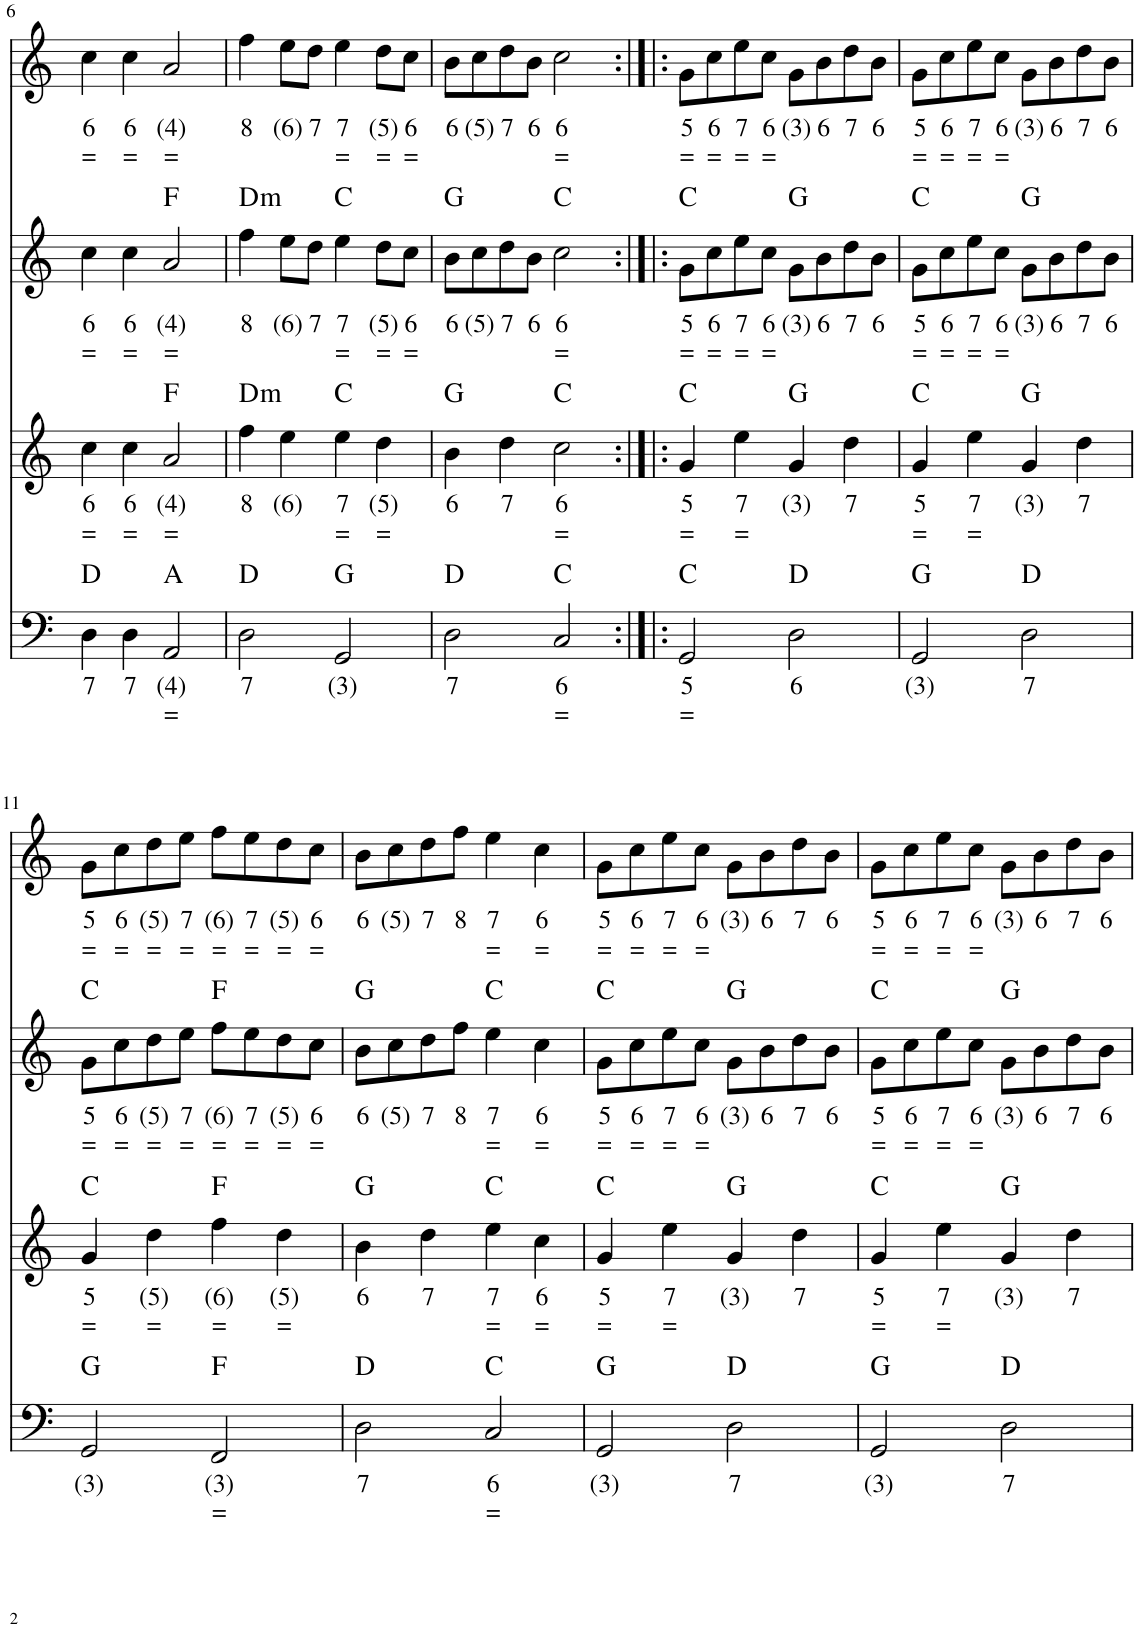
**kern	**text	**text	**kern	**text	**text	**kern	**text	**text	**harte	**kern	**text	**text
*part4	*part4	*part4	*part3	*part3	*part3	*part2	*part2	*part2	*part2	*part1	*part1	*part1
*staff4	*staff4	*staff4	*staff3	*staff3	*staff3	*staff2	*staff2	*staff2	*	*staff1	*staff1	*staff1
*I"Stem	*	*	*I"Stem	*	*	*I"Stem	*	*	*	*I"Piano	*	*
!!LO:PB:g=z
*clefF4	*	*	*clefG2	*	*	*clefG2	*	*	*	*clefG2	*	*
*k[]	*	*	*k[]	*	*	*k[]	*	*	*	*k[]	*	*
*M4/4	*	*	*M4/4	*	*	*M4/4	*	*	*	*M4/4	*	*
=6	=6	=6	=6	=6	=6	=6	=6	=6	=6	=6	=6	=6
!	!LO:LY:b	!	!	!LO:LY:b	!LO:LY:b	!	!LO:LY:b	!LO:LY:b	!	!	!LO:LY:b	!LO:LY:b
4D\	7	.	4cc\	6	=	4cc\	6	=	.	4cc\	6	=
!	!LO:LY:b	!	!	!LO:LY:b	!LO:LY:b	!	!LO:LY:b	!LO:LY:b	!	!	!LO:LY:b	!LO:LY:b
4D\	7	.	4cc\	6	=	4cc\	6	=	.	4cc\	6	=
!	!LO:LY:b	!LO:LY:b	!	!LO:LY:b	!LO:LY:b	!	!LO:LY:b	!LO:LY:b	!	!	!LO:LY:b	!LO:LY:b
2AA/	(4)	=	2a/	(4)	=	2a/	(4)	=	F:maj	2a/	(4)	=
=7	=7	=7	=7	=7	=7	=7	=7	=7	=7	=7	=7	=7
!	!LO:LY:b	!	!	!LO:LY:b	!	!	!LO:LY:b	!	!LO:H:kt=m	!	!LO:LY:b	!
2D\	7	.	4ff\	8	.	4ff\	8	.	D:min	4ff\	8	.
!	!	!	!	!LO:LY:b	!	!	!LO:LY:b	!	!	!	!LO:LY:b	!
.	.	.	4ee\	(6)	.	8ee\L	(6)	.	.	8ee\L	(6)	.
!	!	!	!	!	!	!	!LO:LY:b	!	!	!	!LO:LY:b	!
.	.	.	.	.	.	8dd\J	7	.	.	8dd\J	7	.
!	!LO:LY:b	!	!	!LO:LY:b	!LO:LY:b	!	!LO:LY:b	!LO:LY:b	!	!	!LO:LY:b	!LO:LY:b
2GG/	(3)	.	4ee\	7	=	4ee\	7	=	C:maj	4ee\	7	=
!	!	!	!	!LO:LY:b	!LO:LY:b	!	!LO:LY:b	!LO:LY:b	!	!	!LO:LY:b	!LO:LY:b
.	.	.	4dd\	(5)	=	8dd\L	(5)	=	.	8dd\L	(5)	=
!	!	!	!	!	!	!	!LO:LY:b	!LO:LY:b	!	!	!LO:LY:b	!LO:LY:b
.	.	.	.	.	.	8cc\J	6	=	.	8cc\J	6	=
=8	=8	=8	=8	=8	=8	=8	=8	=8	=8	=8	=8	=8
!	!LO:LY:b	!	!	!LO:LY:b	!	!	!LO:LY:b	!	!	!	!LO:LY:b	!
2D\	7	.	4b\	6	.	8b\L	6	.	G:maj	8b\L	6	.
!	!	!	!	!	!	!	!LO:LY:b	!	!	!	!LO:LY:b	!
.	.	.	.	.	.	8cc\	(5)	.	.	8cc\	(5)	.
!	!	!	!	!LO:LY:b	!	!	!LO:LY:b	!	!	!	!LO:LY:b	!
.	.	.	4dd\	7	.	8dd\	7	.	.	8dd\	7	.
!	!	!	!	!	!	!	!LO:LY:b	!	!	!	!LO:LY:b	!
.	.	.	.	.	.	8b\J	6	.	.	8b\J	6	.
!	!LO:LY:b	!LO:LY:b	!	!LO:LY:b	!LO:LY:b	!	!LO:LY:b	!LO:LY:b	!	!	!LO:LY:b	!LO:LY:b
2C/	6	=	2cc\	6	=	2cc\	6	=	C:maj	2cc\	6	=
=9:|!|:	=9:|!|:	=9:|!|:	=9:|!|:	=9:|!|:	=9:|!|:	=9:|!|:	=9:|!|:	=9:|!|:	=9:|!|:	=9:|!|:	=9:|!|:	=9:|!|:
!	!LO:LY:b	!LO:LY:b	!	!LO:LY:b	!LO:LY:b	!	!LO:LY:b	!LO:LY:b	!	!	!LO:LY:b	!LO:LY:b
2GG/	5	=	4g/	5	=	8g\L	5	=	C:maj	8g\L	5	=
!	!	!	!	!	!	!	!LO:LY:b	!LO:LY:b	!	!	!LO:LY:b	!LO:LY:b
.	.	.	.	.	.	8cc\	6	=	.	8cc\	6	=
!	!	!	!	!LO:LY:b	!LO:LY:b	!	!LO:LY:b	!LO:LY:b	!	!	!LO:LY:b	!LO:LY:b
.	.	.	4ee\	7	=	8ee\	7	=	.	8ee\	7	=
!	!	!	!	!	!	!	!LO:LY:b	!LO:LY:b	!	!	!LO:LY:b	!LO:LY:b
.	.	.	.	.	.	8cc\J	6	=	.	8cc\J	6	=
!	!LO:LY:b	!	!	!LO:LY:b	!	!	!LO:LY:b	!	!	!	!LO:LY:b	!
2D\	6	.	4g/	(3)	.	8g\L	(3)	.	G:maj	8g\L	(3)	.
!	!	!	!	!	!	!	!LO:LY:b	!	!	!	!LO:LY:b	!
.	.	.	.	.	.	8b\	6	.	.	8b\	6	.
!	!	!	!	!LO:LY:b	!	!	!LO:LY:b	!	!	!	!LO:LY:b	!
.	.	.	4dd\	7	.	8dd\	7	.	.	8dd\	7	.
!	!	!	!	!	!	!	!LO:LY:b	!	!	!	!LO:LY:b	!
.	.	.	.	.	.	8b\J	6	.	.	8b\J	6	.
=10	=10	=10	=10	=10	=10	=10	=10	=10	=10	=10	=10	=10
!	!LO:LY:b	!	!	!LO:LY:b	!LO:LY:b	!	!LO:LY:b	!LO:LY:b	!	!	!LO:LY:b	!LO:LY:b
2GG/	(3)	.	4g/	5	=	8g\L	5	=	C:maj	8g\L	5	=
!	!	!	!	!	!	!	!LO:LY:b	!LO:LY:b	!	!	!LO:LY:b	!LO:LY:b
.	.	.	.	.	.	8cc\	6	=	.	8cc\	6	=
!	!	!	!	!LO:LY:b	!LO:LY:b	!	!LO:LY:b	!LO:LY:b	!	!	!LO:LY:b	!LO:LY:b
.	.	.	4ee\	7	=	8ee\	7	=	.	8ee\	7	=
!	!	!	!	!	!	!	!LO:LY:b	!LO:LY:b	!	!	!LO:LY:b	!LO:LY:b
.	.	.	.	.	.	8cc\J	6	=	.	8cc\J	6	=
!	!LO:LY:b	!	!	!LO:LY:b	!	!	!LO:LY:b	!	!	!	!LO:LY:b	!
2D\	7	.	4g/	(3)	.	8g\L	(3)	.	G:maj	8g\L	(3)	.
!	!	!	!	!	!	!	!LO:LY:b	!	!	!	!LO:LY:b	!
.	.	.	.	.	.	8b\	6	.	.	8b\	6	.
!	!	!	!	!LO:LY:b	!	!	!LO:LY:b	!	!	!	!LO:LY:b	!
.	.	.	4dd\	7	.	8dd\	7	.	.	8dd\	7	.
!	!	!	!	!	!	!	!LO:LY:b	!	!	!	!LO:LY:b	!
.	.	.	.	.	.	8b\J	6	.	.	8b\J	6	.
!!LO:LB:g=z
=11	=11	=11	=11	=11	=11	=11	=11	=11	=11	=11	=11	=11
!	!LO:LY:b	!	!	!LO:LY:b	!LO:LY:b	!	!LO:LY:b	!LO:LY:b	!	!	!LO:LY:b	!LO:LY:b
2GG/	(3)	.	4g/	5	=	8g\L	5	=	C:maj	8g\L	5	=
!	!	!	!	!	!	!	!LO:LY:b	!LO:LY:b	!	!	!LO:LY:b	!LO:LY:b
.	.	.	.	.	.	8cc\	6	=	.	8cc\	6	=
!	!	!	!	!LO:LY:b	!LO:LY:b	!	!LO:LY:b	!LO:LY:b	!	!	!LO:LY:b	!LO:LY:b
.	.	.	4dd\	(5)	=	8dd\	(5)	=	.	8dd\	(5)	=
!	!	!	!	!	!	!	!LO:LY:b	!LO:LY:b	!	!	!LO:LY:b	!LO:LY:b
.	.	.	.	.	.	8ee\J	7	=	.	8ee\J	7	=
!	!LO:LY:b	!LO:LY:b	!	!LO:LY:b	!LO:LY:b	!	!LO:LY:b	!LO:LY:b	!	!	!LO:LY:b	!LO:LY:b
2FF/	(3)	=	4ff\	(6)	=	8ff\L	(6)	=	F:maj	8ff\L	(6)	=
!	!	!	!	!	!	!	!LO:LY:b	!LO:LY:b	!	!	!LO:LY:b	!LO:LY:b
.	.	.	.	.	.	8ee\	7	=	.	8ee\	7	=
!	!	!	!	!LO:LY:b	!LO:LY:b	!	!LO:LY:b	!LO:LY:b	!	!	!LO:LY:b	!LO:LY:b
.	.	.	4dd\	(5)	=	8dd\	(5)	=	.	8dd\	(5)	=
!	!	!	!	!	!	!	!LO:LY:b	!LO:LY:b	!	!	!LO:LY:b	!LO:LY:b
.	.	.	.	.	.	8cc\J	6	=	.	8cc\J	6	=
=12	=12	=12	=12	=12	=12	=12	=12	=12	=12	=12	=12	=12
!	!LO:LY:b	!	!	!LO:LY:b	!	!	!LO:LY:b	!	!	!	!LO:LY:b	!
2D\	7	.	4b\	6	.	8b\L	6	.	G:maj	8b\L	6	.
!	!	!	!	!	!	!	!LO:LY:b	!	!	!	!LO:LY:b	!
.	.	.	.	.	.	8cc\	(5)	.	.	8cc\	(5)	.
!	!	!	!	!LO:LY:b	!	!	!LO:LY:b	!	!	!	!LO:LY:b	!
.	.	.	4dd\	7	.	8dd\	7	.	.	8dd\	7	.
!	!	!	!	!	!	!	!LO:LY:b	!	!	!	!LO:LY:b	!
.	.	.	.	.	.	8ff\J	8	.	.	8ff\J	8	.
!	!LO:LY:b	!LO:LY:b	!	!LO:LY:b	!LO:LY:b	!	!LO:LY:b	!LO:LY:b	!	!	!LO:LY:b	!LO:LY:b
2C/	6	=	4ee\	7	=	4ee\	7	=	C:maj	4ee\	7	=
!	!	!	!	!LO:LY:b	!LO:LY:b	!	!LO:LY:b	!LO:LY:b	!	!	!LO:LY:b	!LO:LY:b
.	.	.	4cc\	6	=	4cc\	6	=	.	4cc\	6	=
=13	=13	=13	=13	=13	=13	=13	=13	=13	=13	=13	=13	=13
!	!LO:LY:b	!	!	!LO:LY:b	!LO:LY:b	!	!LO:LY:b	!LO:LY:b	!	!	!LO:LY:b	!LO:LY:b
2GG/	(3)	.	4g/	5	=	8g\L	5	=	C:maj	8g\L	5	=
!	!	!	!	!	!	!	!LO:LY:b	!LO:LY:b	!	!	!LO:LY:b	!LO:LY:b
.	.	.	.	.	.	8cc\	6	=	.	8cc\	6	=
!	!	!	!	!LO:LY:b	!LO:LY:b	!	!LO:LY:b	!LO:LY:b	!	!	!LO:LY:b	!LO:LY:b
.	.	.	4ee\	7	=	8ee\	7	=	.	8ee\	7	=
!	!	!	!	!	!	!	!LO:LY:b	!LO:LY:b	!	!	!LO:LY:b	!LO:LY:b
.	.	.	.	.	.	8cc\J	6	=	.	8cc\J	6	=
!	!LO:LY:b	!	!	!LO:LY:b	!	!	!LO:LY:b	!	!	!	!LO:LY:b	!
2D\	7	.	4g/	(3)	.	8g\L	(3)	.	G:maj	8g\L	(3)	.
!	!	!	!	!	!	!	!LO:LY:b	!	!	!	!LO:LY:b	!
.	.	.	.	.	.	8b\	6	.	.	8b\	6	.
!	!	!	!	!LO:LY:b	!	!	!LO:LY:b	!	!	!	!LO:LY:b	!
.	.	.	4dd\	7	.	8dd\	7	.	.	8dd\	7	.
!	!	!	!	!	!	!	!LO:LY:b	!	!	!	!LO:LY:b	!
.	.	.	.	.	.	8b\J	6	.	.	8b\J	6	.
=14	=14	=14	=14	=14	=14	=14	=14	=14	=14	=14	=14	=14
!	!LO:LY:b	!	!	!LO:LY:b	!LO:LY:b	!	!LO:LY:b	!LO:LY:b	!	!	!LO:LY:b	!LO:LY:b
2GG/	(3)	.	4g/	5	=	8g\L	5	=	C:maj	8g\L	5	=
!	!	!	!	!	!	!	!LO:LY:b	!LO:LY:b	!	!	!LO:LY:b	!LO:LY:b
.	.	.	.	.	.	8cc\	6	=	.	8cc\	6	=
!	!	!	!	!LO:LY:b	!LO:LY:b	!	!LO:LY:b	!LO:LY:b	!	!	!LO:LY:b	!LO:LY:b
.	.	.	4ee\	7	=	8ee\	7	=	.	8ee\	7	=
!	!	!	!	!	!	!	!LO:LY:b	!LO:LY:b	!	!	!LO:LY:b	!LO:LY:b
.	.	.	.	.	.	8cc\J	6	=	.	8cc\J	6	=
!	!LO:LY:b	!	!	!LO:LY:b	!	!	!LO:LY:b	!	!	!	!LO:LY:b	!
2D\	7	.	4g/	(3)	.	8g\L	(3)	.	G:maj	8g\L	(3)	.
!	!	!	!	!	!	!	!LO:LY:b	!	!	!	!LO:LY:b	!
.	.	.	.	.	.	8b\	6	.	.	8b\	6	.
!	!	!	!	!LO:LY:b	!	!	!LO:LY:b	!	!	!	!LO:LY:b	!
.	.	.	4dd\	7	.	8dd\	7	.	.	8dd\	7	.
!	!	!	!	!	!	!	!LO:LY:b	!	!	!	!LO:LY:b	!
.	.	.	.	.	.	8b\J	6	.	.	8b\J	6	.
=	=	=	=	=	=	=	=	=	=	=	=	=
*-	*-	*-	*-	*-	*-	*-	*-	*-	*-	*-	*-	*-
